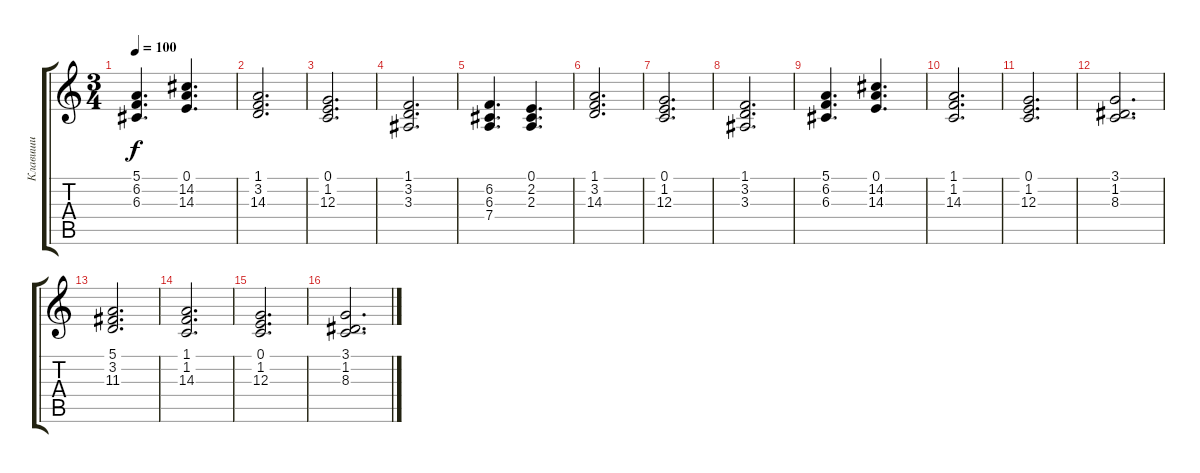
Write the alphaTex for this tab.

\track ("Клавиши" "Клавиши") {instrument choiraahs}
\staff {score tabs}
\tuning (E4 B3 G3 D3 A2 E2) {hide}
\ts (3 4)
\tempo 100
\clef g2
\ks c
(5.1 6.2 6.3).4{d dy f} (0.1 14.2 14.3).4{d} |
(1.1 3.2 14.3).2{d} |
(0.1 1.2 12.3).2{d} |
(1.1 3.2 3.3).2{d} |
(6.2 6.3 7.4).4{d} (0.1 2.2 2.3).4{d} |
(1.1 3.2 14.3).2{d} |
(0.1 1.2 12.3).2{d} |
(1.1 3.2 3.3).2{d} |
(5.1 6.2 6.3).4{d} (0.1 14.2 14.3).4{d} |
(1.1 1.2 14.3).2{d} |
(0.1 1.2 12.3).2{d} |
(3.1 1.2 8.3).2{d} |
(5.1 3.2 11.3).2{d} |
(1.1 1.2 14.3).2{d} |
(0.1 1.2 12.3).2{d} |
(3.1 1.2 8.3).2{d}
